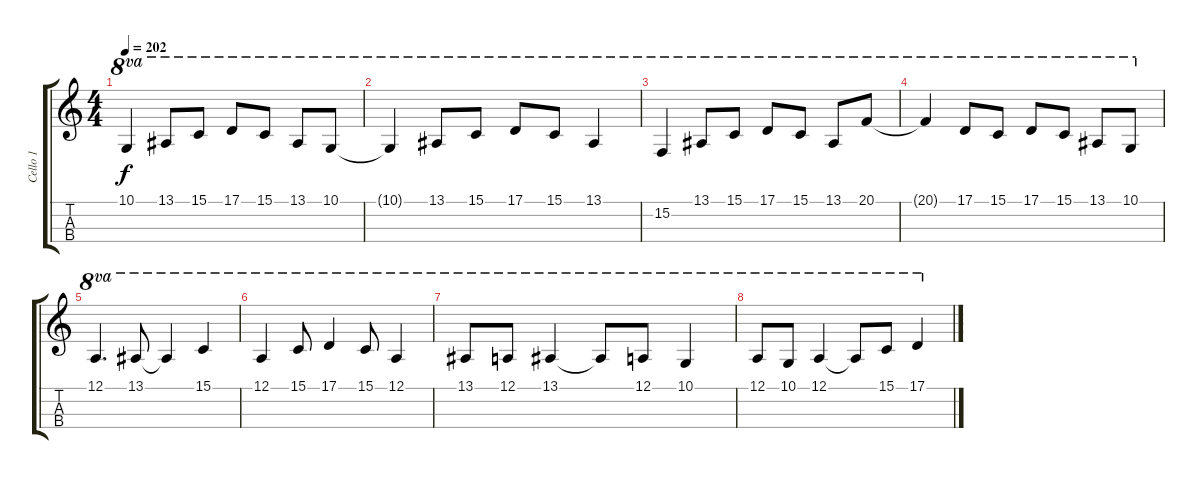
\track ("Cello 1" "Cello 1") {instrument cello}
\staff {score tabs}
\tuning (A3 D3 G2 C2) {hide}
\ts (4 4)
\tempo 202
\clef g2
\ks c
10.1.4{ot 8va dy f} 13.1.8{ot 8va} 15.1.8{ot 8va} 17.1.8{ot 8va} 15.1.8{ot 8va} 13.1.8{ot 8va} 10.1.8{ot 8va} |
10.1{t}.4{ot 8va} 13.1.8{ot 8va} 15.1.8{ot 8va} 17.1.8{ot 8va} 15.1.8{ot 8va} 13.1.4{ot 8va} |
15.2.4{ot 8va} 13.1.8{ot 8va} 15.1.8{ot 8va} 17.1.8{ot 8va} 15.1.8{ot 8va} 13.1.8{ot 8va} 20.1.8{ot 8va} |
20.1{t}.4{ot 8va} 17.1.8{ot 8va} 15.1.8{ot 8va} 17.1.8{ot 8va} 15.1.8{ot 8va} 13.1.8{ot 8va} 10.1.8{ot 8va} |
12.1.4{d ot 8va} 13.1.8{ot 8va} 13.1{t}.4{ot 8va} 15.1.4{ot 8va} |
12.1.4{ot 8va} 15.1.8{ot 8va} 17.1.4{ot 8va} 15.1.8{ot 8va} 12.1.4{ot 8va} |
13.1.8{ot 8va} 12.1.8{ot 8va} 13.1.4{ot 8va} 13.1{t}.8{ot 8va} 12.1.8{ot 8va} 10.1.4{ot 8va} |
12.1.8{ot 8va} 10.1.8{ot 8va} 12.1.4{ot 8va} 12.1{t}.8{ot 8va} 15.1.8{ot 8va} 17.1.4{ot 8va}
